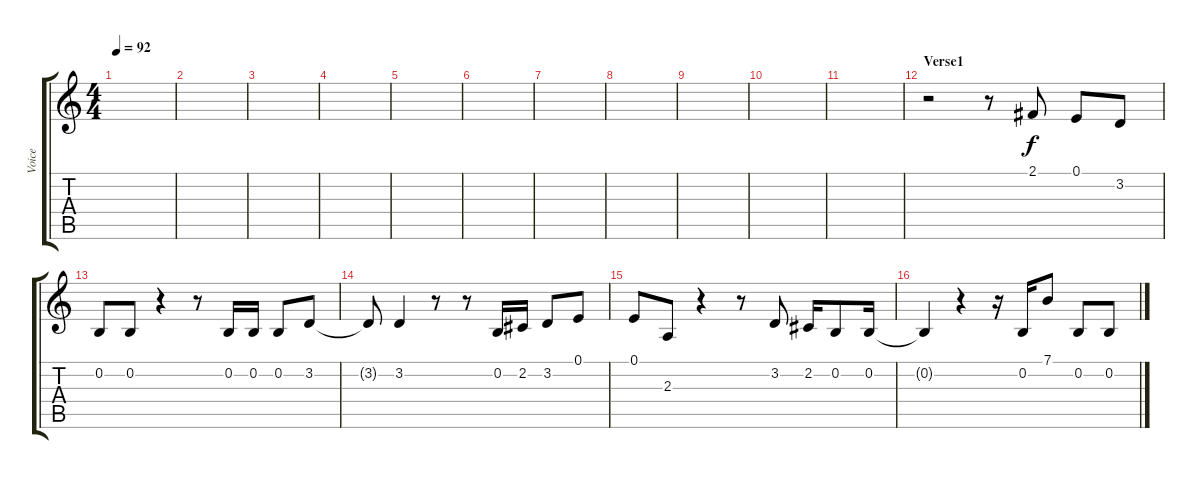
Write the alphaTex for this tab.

\track ("Voice" "Voice") {instrument accordion}
\staff {score tabs}
\tuning (E4 B3 G3 D3 A2 E2) {hide}
\ts (4 4)
\tempo 92
\clef g2
\ks c
|
|
|
|
|
|
|
|
|
|
|
\section ("" "Verse1")
r.2 r.8 2.1.8 0.1.8 3.2.8 |
0.2.8 0.2.8 r.4 r.8 0.2.16 0.2.16 0.2.8 3.2.8 |
3.2{t}.8 3.2.4 r.8 r.8 0.2.16 2.2.16 3.2.8 0.1.8 |
0.1.8 2.3.8 r.4 r.8 3.2.8 2.2.16 0.2.8 0.2.16 |
0.2{t}.4 r.4 r.16 0.2.16 7.1.8 0.2.8 0.2.8
